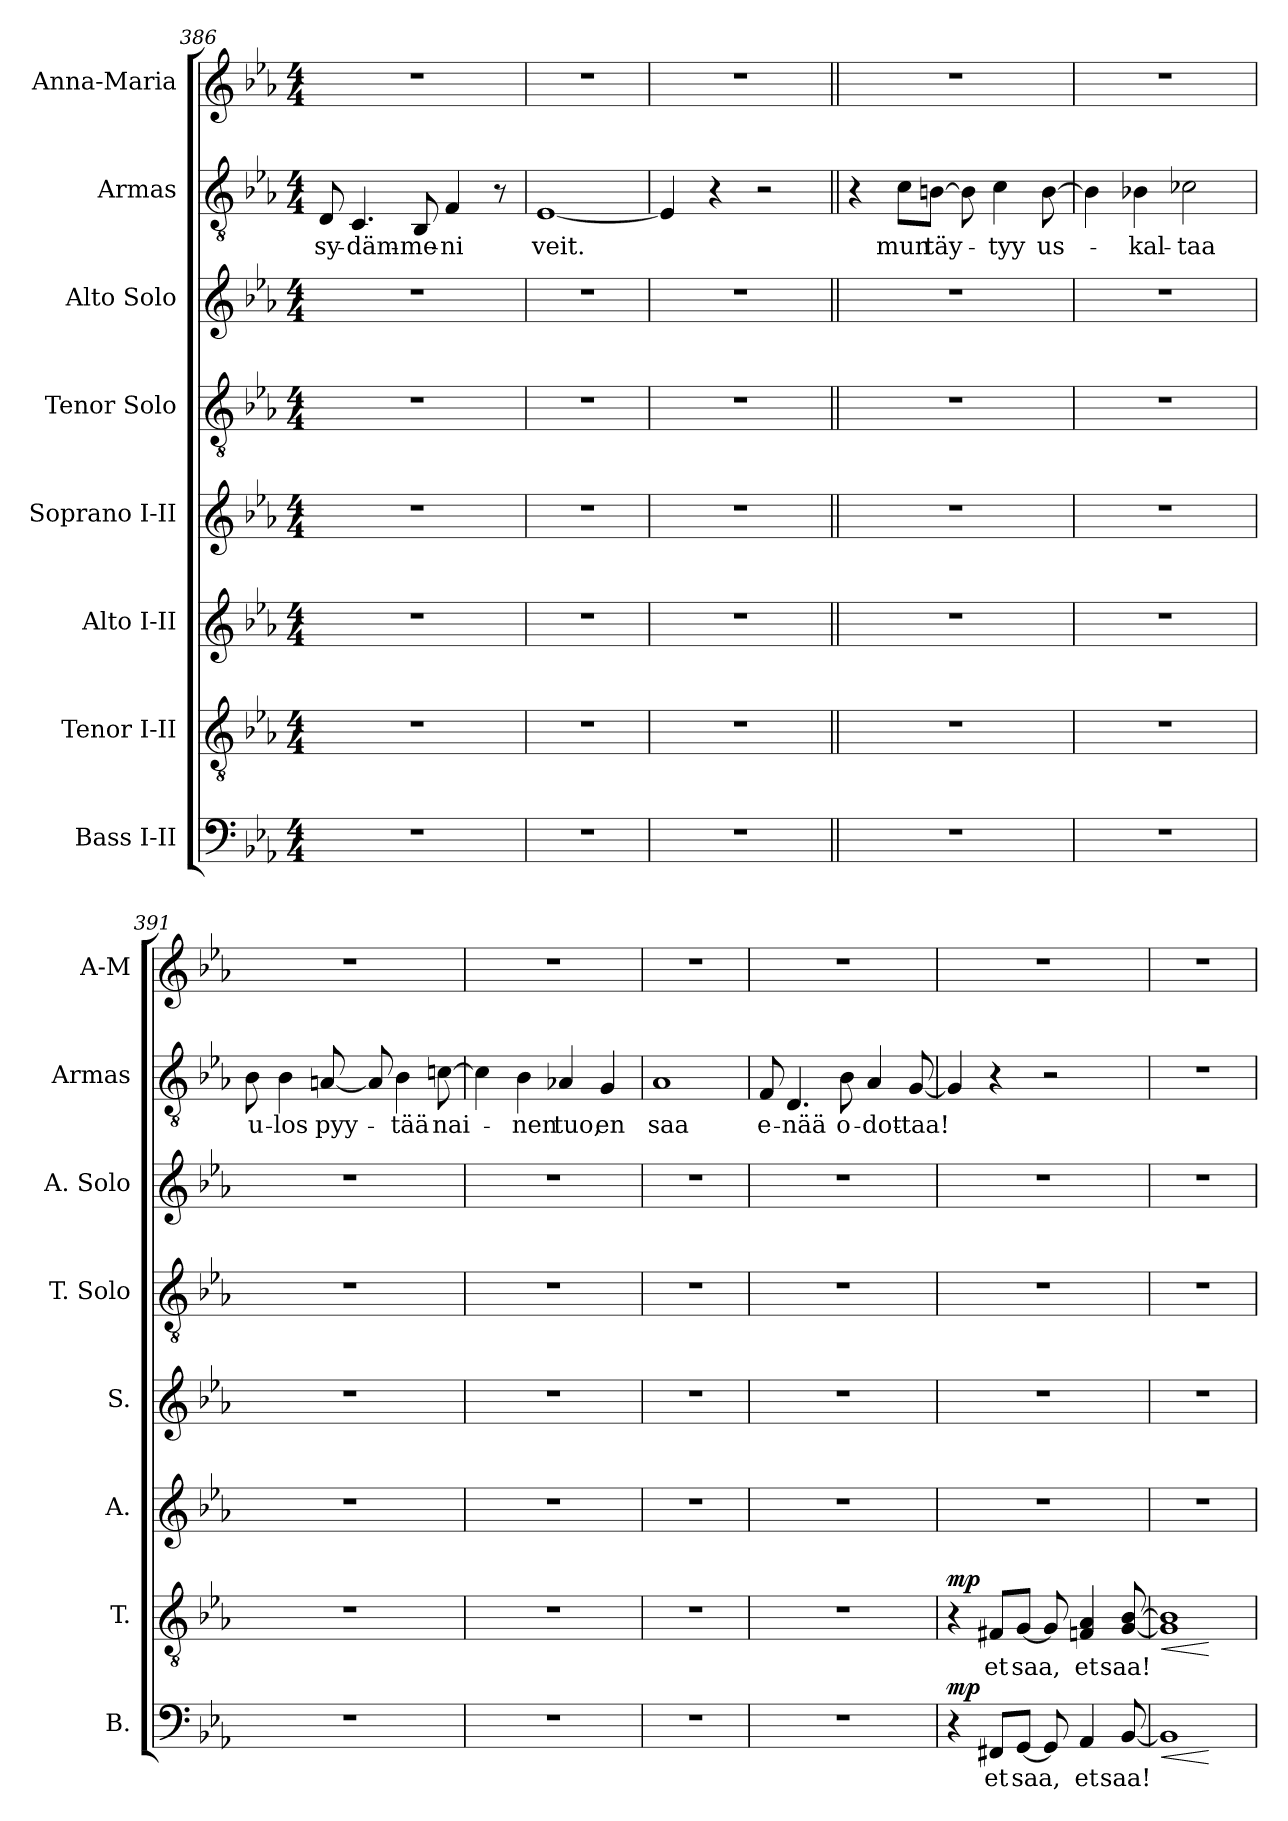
**kern	**text	**dynam	**kern	**text	**dynam	**kern	**kern	**kern	**kern	**kern	**text	**kern
*part8	*part8	*part8	*part7	*part7	*part7	*part6	*part5	*part4	*part3	*part2	*part2	*part1
*staff8	*staff8	*staff8	*staff7	*staff7	*staff7	*staff6	*staff5	*staff4	*staff3	*staff2	*staff2	*staff1
*I"Bass I-II	*	*	*I"Tenor I-II	*	*	*I"Alto I-II	*I"Soprano I-II	*I"Tenor Solo	*I"Alto Solo	*I"Armas	*	*I"Anna-Maria
*I'B.	*	*	*I'T.	*	*	*I'A.	*I'S.	*I'T. Solo	*I'A. Solo	*I'Armas	*	*I'A-M
!!LO:LB:g=z
*clefF4	*	*	*clefGv2	*	*	*clefG2	*clefG2	*clefGv2	*clefG2	*clefGv2	*	*clefG2
*	*	*	*ITrd7c12	*	*	*	*	*ITrd7c12	*	*ITrd7c12	*	*
*k[b-e-a-]	*	*	*k[b-e-a-]	*	*	*k[b-e-a-]	*k[b-e-a-]	*k[b-e-a-]	*k[b-e-a-]	*k[b-e-a-]	*	*k[b-e-a-]
*E-:	*	*	*E-:	*	*	*E-:	*E-:	*E-:	*E-:	*E-:	*	*E-:
*M4/4	*	*	*M4/4	*	*	*M4/4	*M4/4	*M4/4	*M4/4	*M4/4	*	*M4/4
=386	=386	=386	=386	=386	=386	=386	=386	=386	=386	=386	=386	=386
!	!	!	!	!	!	!	!	!	!	!	!LO:LY:b:color=#000000	!
1r	.	.	1r	.	.	1r	1r	1r	1r	8DDi/	sy-	1r
!	!	!	!	!	!	!	!	!	!	!	!LO:LY:b:color=#000000	!
.	.	.	.	.	.	.	.	.	.	4.CCi/	-däm-	.
!	!	!	!	!	!	!	!	!	!	!	!LO:LY:b:color=#000000	!
.	.	.	.	.	.	.	.	.	.	8BBB-i/	-me-	.
!	!	!	!	!	!	!	!	!	!	!	!LO:LY:b:color=#000000	!
.	.	.	.	.	.	.	.	.	.	4FFi/	-ni	.
.	.	.	.	.	.	.	.	.	.	8r	.	.
=387	=387	=387	=387	=387	=387	=387	=387	=387	=387	=387	=387	=387
!	!	!	!	!	!	!	!	!	!	!	!LO:LY:b:color=#000000	!
1r	.	.	1r	.	.	1r	1r	1r	1r	[<1EE-i	veit.	1r
=388	=388	=388	=388	=388	=388	=388	=388	=388	=388	=388	=388	=388
1r	.	.	1r	.	.	1r	1r	1r	1r	4EE-i/]	.	1r
.	.	.	.	.	.	.	.	.	.	4r	.	.
.	.	.	.	.	.	.	.	.	.	2r	.	.
=389||	=389||	=389||	=389||	=389||	=389||	=389||	=389||	=389||	=389||	=389||	=389||	=389||
1r	.	.	1r	.	.	1r	1r	1r	1r	4r	.	1r
!	!	!	!	!	!	!	!	!	!	!	!LO:LY:b:color=#000000	!
.	.	.	.	.	.	.	.	.	.	8Ci\L	mun	.
!	!	!	!	!	!	!	!	!	!	!	!LO:LY:b:color=#000000	!
.	.	.	.	.	.	.	.	.	.	[>8BBni\J	täy-	.
.	.	.	.	.	.	.	.	.	.	8BBi\]	.	.
!	!	!	!	!	!	!	!	!	!	!	!LO:LY:b:color=#000000	!
.	.	.	.	.	.	.	.	.	.	4Ci\	-tyy	.
!	!	!	!	!	!	!	!	!	!	!	!LO:LY:b:color=#000000	!
.	.	.	.	.	.	.	.	.	.	[>8BBi\	us-	.
=390	=390	=390	=390	=390	=390	=390	=390	=390	=390	=390	=390	=390
1r	.	.	1r	.	.	1r	1r	1r	1r	4BBi\]	.	1r
!	!	!	!	!	!	!	!	!	!	!	!LO:LY:b:color=#000000	!
.	.	.	.	.	.	.	.	.	.	4BB-Xi\	-kal-	.
!	!	!	!	!	!	!	!	!	!	!	!LO:LY:b:color=#000000	!
.	.	.	.	.	.	.	.	.	.	2C-Xi\	-taa	.
=391	=391	=391	=391	=391	=391	=391	=391	=391	=391	=391	=391	=391
!	!	!	!	!	!	!	!	!	!	!	!LO:LY:b:color=#000000	!
1r	.	.	1r	.	.	1r	1r	1r	1r	8BB-i\	u-	1r
!	!	!	!	!	!	!	!	!	!	!	!LO:LY:b:color=#000000	!
.	.	.	.	.	.	.	.	.	.	4BB-i\	-los	.
!	!	!	!	!	!	!	!	!	!	!	!LO:LY:b:color=#000000	!
.	.	.	.	.	.	.	.	.	.	[<8AAni/	pyy-	.
.	.	.	.	.	.	.	.	.	.	8AAi/]	.	.
!	!	!	!	!	!	!	!	!	!	!	!LO:LY:b:color=#000000	!
.	.	.	.	.	.	.	.	.	.	4BB-i\	-tää	.
!	!	!	!	!	!	!	!	!	!	!	!LO:LY:b:color=#000000	!
.	.	.	.	.	.	.	.	.	.	[>8Cni\	nai-	.
=392	=392	=392	=392	=392	=392	=392	=392	=392	=392	=392	=392	=392
1r	.	.	1r	.	.	1r	1r	1r	1r	4Ci\]	.	1r
!	!	!	!	!	!	!	!	!	!	!	!LO:LY:b:color=#000000	!
.	.	.	.	.	.	.	.	.	.	4BB-i\	-nen	.
!	!	!	!	!	!	!	!	!	!	!	!LO:LY:b:color=#000000	!
.	.	.	.	.	.	.	.	.	.	4AA-Xi/	tuo,	.
!	!	!	!	!	!	!	!	!	!	!	!LO:LY:b:color=#000000	!
.	.	.	.	.	.	.	.	.	.	4GGi/	en	.
=393	=393	=393	=393	=393	=393	=393	=393	=393	=393	=393	=393	=393
!	!	!	!	!	!	!	!	!	!	!	!LO:LY:b:color=#000000	!
1r	.	.	1r	.	.	1r	1r	1r	1r	1AA-i	saa	1r
=394	=394	=394	=394	=394	=394	=394	=394	=394	=394	=394	=394	=394
!	!	!	!	!	!	!	!	!	!	!	!LO:LY:b:color=#000000	!
1r	.	.	1r	.	.	1r	1r	1r	1r	8FFi/	e-	1r
!	!	!	!	!	!	!	!	!	!	!	!LO:LY:b:color=#000000	!
.	.	.	.	.	.	.	.	.	.	4.DDi/	-nää	.
!	!	!	!	!	!	!	!	!	!	!	!LO:LY:b:color=#000000	!
.	.	.	.	.	.	.	.	.	.	8BB-i\	o-	.
!	!	!	!	!	!	!	!	!	!	!	!LO:LY:b:color=#000000	!
.	.	.	.	.	.	.	.	.	.	4AA-i/	-dot-	.
!	!	!	!	!	!	!	!	!	!	!	!LO:LY:b:color=#000000	!
.	.	.	.	.	.	.	.	.	.	[<8GGi/	-taa!	.
!!LO:LB:g=z
=395	=395	=395	=395	=395	=395	=395	=395	=395	=395	=395	=395	=395
4r	.	mp	4r	.	mp	1r	1r	1r	1r	4GGi/]	.	1r
!	!LO:LY:b:color=#000000	!	!	!	!	!	!	!	!	!	!	!
!	!	!	!	!LO:LY:b:color=#000000	!	!	!	!	!	!	!	!
8FF#Xi/L	et	.	8FF#Xi/L	et	.	.	.	.	.	4r	.	.
!	!LO:LY:b:color=#000000	!	!	!	!	!	!	!	!	!	!	!
!	!	!	!	!LO:LY:b:color=#000000	!	!	!	!	!	!	!	!
[<8GGi/J	saa,	.	[<8GGi/J	saa,	.	.	.	.	.	.	.	.
8GGi/]	.	.	8GGi/]	.	.	.	.	.	.	2r	.	.
!	!LO:LY:b:color=#000000	!	!	!	!	!	!	!	!	!	!	!
!	!	!	!	!LO:LY:b:color=#000000	!	!	!	!	!	!	!	!
4AA-i/	et	.	4FFni/ 4AA-i	et	.	.	.	.	.	.	.	.
!	!LO:LY:b:color=#000000	!	!	!	!	!	!	!	!	!	!	!
!	!	!	!	!LO:LY:b:color=#000000	!	!	!	!	!	!	!	!
[<8BB-i/	saa!	.	[<8GGi/ [>8BB-i	saa!	.	.	.	.	.	.	.	.
=396	=396	=396	=396	=396	=396	=396	=396	=396	=396	=396	=396	=396
!	!	!LO:HP:b	!	!	!LO:HP:b	!	!	!	!	!	!	!
1BB-i]	.	<	1GGi] 1BB-i]	.	<	1r	1r	1r	1r	1r	.	1r
.	.	[	.	.	[	.	.	.	.	.	.	.
=	=	=	=	=	=	=	=	=	=	=	=	=
*-	*-	*-	*-	*-	*-	*-	*-	*-	*-	*-	*-	*-
